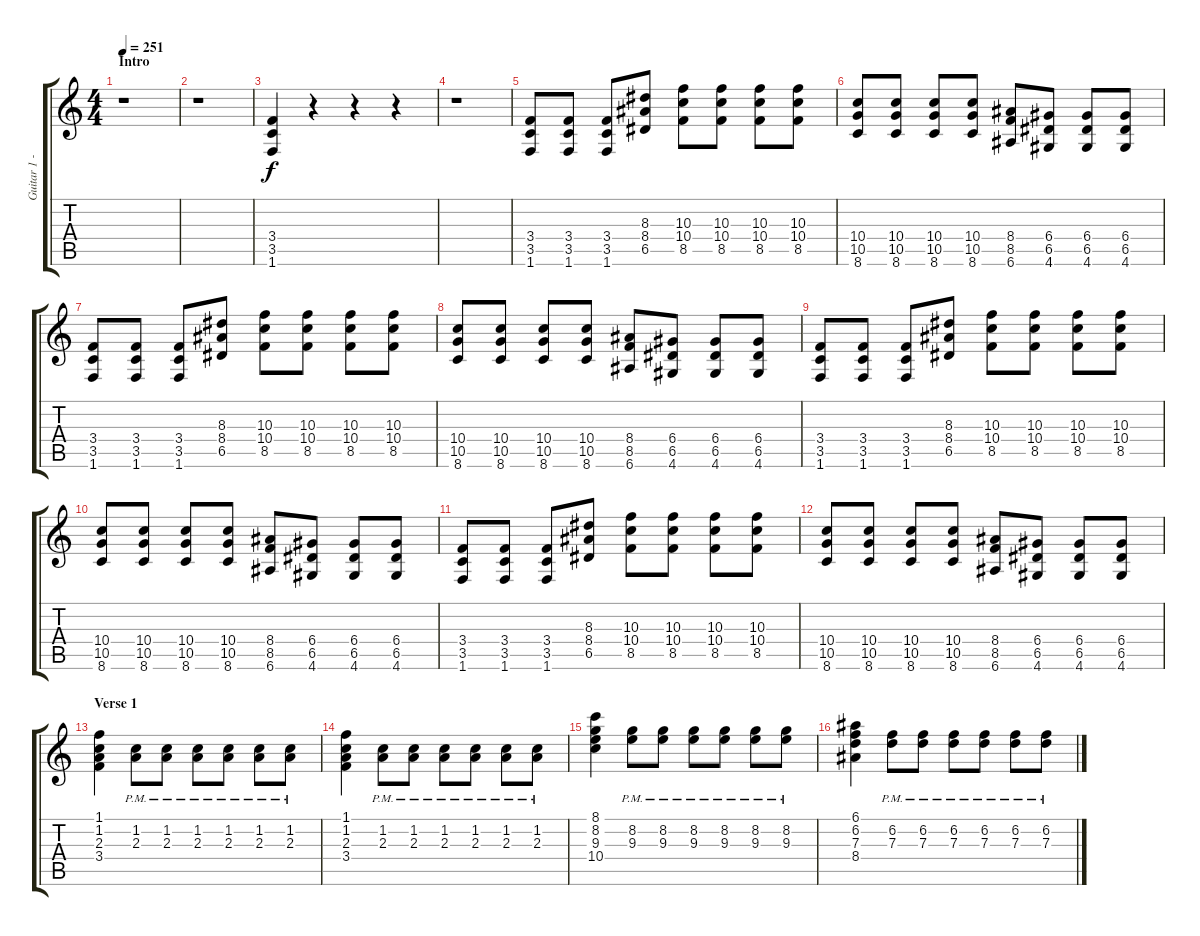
\track ("Guitar 1 - Scott" "Guitar 1 -") {instrument overdrivenguitar}
\staff {score tabs}
\tuning (E4 B3 G3 D3 A2 E2) {hide}
\ts (4 4)
\section ("" "Intro")
\tempo 251
\clef g2
\ks c
r.1{dy f instrument overdrivenguitar} |
r.1 |
(3.4 3.5 1.6).4 r.4 r.4 r.4 |
r.1 |
(3.4 3.5 1.6).8 (3.4 3.5 1.6).8 (3.4 3.5 1.6).8 (8.3 8.4 6.5).8 (10.3 10.4 8.5).8 (10.3 10.4 8.5).8 (10.3 10.4 8.5).8 (10.3 10.4 8.5).8 |
(10.4 10.5 8.6).8 (10.4 10.5 8.6).8 (10.4 10.5 8.6).8 (10.4 10.5 8.6).8 (8.4 8.5 6.6).8 (6.4 6.5 4.6).8 (6.4 6.5 4.6).8 (6.4 6.5 4.6).8 |
(3.4 3.5 1.6).8 (3.4 3.5 1.6).8 (3.4 3.5 1.6).8 (8.3 8.4 6.5).8 (10.3 10.4 8.5).8 (10.3 10.4 8.5).8 (10.3 10.4 8.5).8 (10.3 10.4 8.5).8 |
(10.4 10.5 8.6).8 (10.4 10.5 8.6).8 (10.4 10.5 8.6).8 (10.4 10.5 8.6).8 (8.4 8.5 6.6).8 (6.4 6.5 4.6).8 (6.4 6.5 4.6).8 (6.4 6.5 4.6).8 |
(3.4 3.5 1.6).8 (3.4 3.5 1.6).8 (3.4 3.5 1.6).8 (8.3 8.4 6.5).8 (10.3 10.4 8.5).8 (10.3 10.4 8.5).8 (10.3 10.4 8.5).8 (10.3 10.4 8.5).8 |
(10.4 10.5 8.6).8 (10.4 10.5 8.6).8 (10.4 10.5 8.6).8 (10.4 10.5 8.6).8 (8.4 8.5 6.6).8 (6.4 6.5 4.6).8 (6.4 6.5 4.6).8 (6.4 6.5 4.6).8 |
(3.4 3.5 1.6).8 (3.4 3.5 1.6).8 (3.4 3.5 1.6).8 (8.3 8.4 6.5).8 (10.3 10.4 8.5).8 (10.3 10.4 8.5).8 (10.3 10.4 8.5).8 (10.3 10.4 8.5).8 |
(10.4 10.5 8.6).8 (10.4 10.5 8.6).8 (10.4 10.5 8.6).8 (10.4 10.5 8.6).8 (8.4 8.5 6.6).8 (6.4 6.5 4.6).8 (6.4 6.5 4.6).8 (6.4 6.5 4.6).8 |
\section ("" "Verse 1")
(1.1 1.2 2.3 3.4).4 (1.2{pm} 2.3{pm}).8 (1.2{pm} 2.3{pm}).8 (1.2{pm} 2.3{pm}).8 (1.2{pm} 2.3{pm}).8 (1.2{pm} 2.3{pm}).8 (1.2{pm} 2.3{pm}).8 |
(1.1 1.2 2.3 3.4).4 (1.2{pm} 2.3{pm}).8 (1.2{pm} 2.3{pm}).8 (1.2{pm} 2.3{pm}).8 (1.2{pm} 2.3{pm}).8 (1.2{pm} 2.3{pm}).8 (1.2{pm} 2.3{pm}).8 |
(8.1 8.2 9.3 10.4).4 (8.2{pm} 9.3{pm}).8 (8.2{pm} 9.3{pm}).8 (8.2{pm} 9.3{pm}).8 (8.2{pm} 9.3{pm}).8 (8.2{pm} 9.3{pm}).8 (8.2{pm} 9.3{pm}).8 |
(6.1 6.2 7.3 8.4).4 (6.2{pm} 7.3{pm}).8 (6.2{pm} 7.3{pm}).8 (6.2{pm} 7.3{pm}).8 (6.2{pm} 7.3{pm}).8 (6.2{pm} 7.3{pm}).8 (6.2{pm} 7.3{pm}).8
